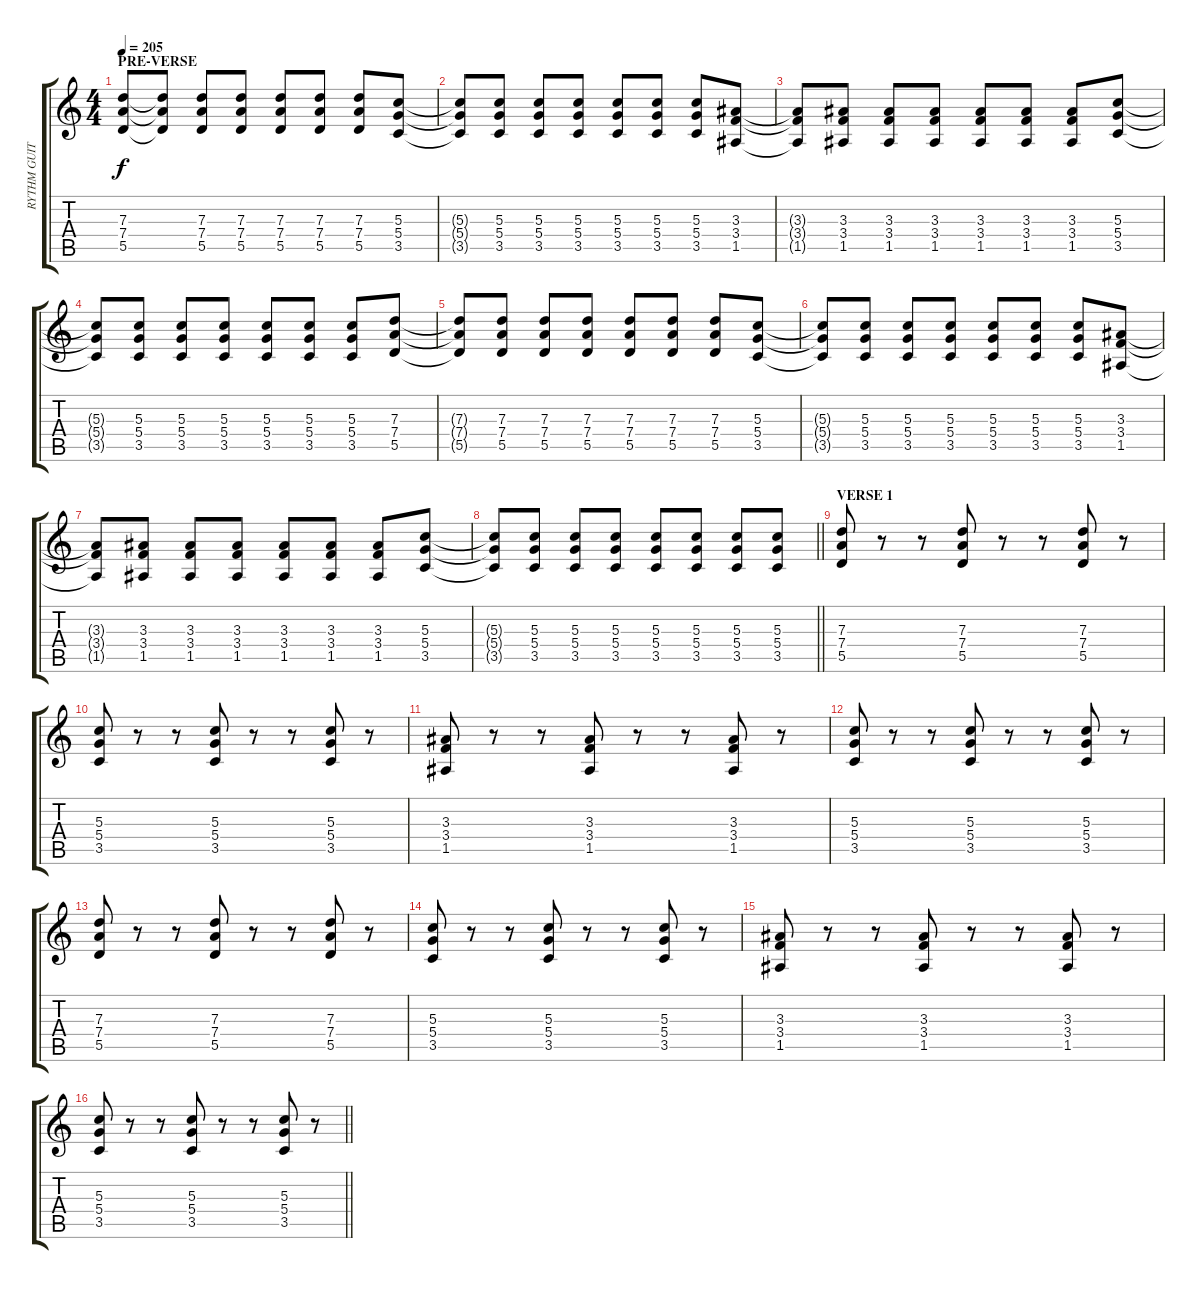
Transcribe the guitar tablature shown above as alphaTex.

\track ("RYTHM GUITAR" "RYTHM GUIT") {instrument distortionguitar}
\staff {score tabs}
\tuning (E4 B3 G3 D3 A2 E2) {hide}
\ts (4 4)
\section ("" "PRE-VERSE")
\tempo 205
\clef g2
\ks c
(7.3 7.4 5.5).8{dy f} (7.3{t} 7.4{t} 5.5{t}).8 (7.3 7.4 5.5).8 (7.3 7.4 5.5).8 (7.3 7.4 5.5).8 (7.3 7.4 5.5).8 (7.3 7.4 5.5).8 (5.3 5.4 3.5).8 |
(5.3{t} 5.4{t} 3.5{t}).8 (5.3 5.4 3.5).8 (5.3 5.4 3.5).8 (5.3 5.4 3.5).8 (5.3 5.4 3.5).8 (5.3 5.4 3.5).8 (5.3 5.4 3.5).8 (3.3 3.4 1.5).8 |
(3.3{t} 3.4{t} 1.5{t}).8 (3.3 3.4 1.5).8 (3.3 3.4 1.5).8 (3.3 3.4 1.5).8 (3.3 3.4 1.5).8 (3.3 3.4 1.5).8 (3.3 3.4 1.5).8 (5.3 5.4 3.5).8 |
(5.3{t} 5.4{t} 3.5{t}).8 (5.3 5.4 3.5).8 (5.3 5.4 3.5).8 (5.3 5.4 3.5).8 (5.3 5.4 3.5).8 (5.3 5.4 3.5).8 (5.3 5.4 3.5).8 (7.3 7.4 5.5).8 |
(7.3{t} 7.4{t} 5.5{t}).8 (7.3 7.4 5.5).8 (7.3 7.4 5.5).8 (7.3 7.4 5.5).8 (7.3 7.4 5.5).8 (7.3 7.4 5.5).8 (7.3 7.4 5.5).8 (5.3 5.4 3.5).8 |
(5.3{t} 5.4{t} 3.5{t}).8 (5.3 5.4 3.5).8 (5.3 5.4 3.5).8 (5.3 5.4 3.5).8 (5.3 5.4 3.5).8 (5.3 5.4 3.5).8 (5.3 5.4 3.5).8 (3.3 3.4 1.5).8 |
(3.3{t} 3.4{t} 1.5{t}).8 (3.3 3.4 1.5).8 (3.3 3.4 1.5).8 (3.3 3.4 1.5).8 (3.3 3.4 1.5).8 (3.3 3.4 1.5).8 (3.3 3.4 1.5).8 (5.3 5.4 3.5).8 |
\barLineRight lightlight
(5.3{t} 5.4{t} 3.5{t}).8 (5.3 5.4 3.5).8 (5.3 5.4 3.5).8 (5.3 5.4 3.5).8 (5.3 5.4 3.5).8 (5.3 5.4 3.5).8 (5.3 5.4 3.5).8 (5.3 5.4 3.5).8 |
\section ("" "VERSE 1")
(7.3 7.4 5.5).8 r.8 r.8 (7.3 7.4 5.5).8 r.8 r.8 (7.3 7.4 5.5).8 r.8 |
(5.3 5.4 3.5).8 r.8 r.8 (5.3 5.4 3.5).8 r.8 r.8 (5.3 5.4 3.5).8 r.8 |
(3.3 3.4 1.5).8 r.8 r.8 (3.3 3.4 1.5).8 r.8 r.8 (3.3 3.4 1.5).8 r.8 |
(5.3 5.4 3.5).8 r.8 r.8 (5.3 5.4 3.5).8 r.8 r.8 (5.3 5.4 3.5).8 r.8 |
(7.3 7.4 5.5).8 r.8 r.8 (7.3 7.4 5.5).8 r.8 r.8 (7.3 7.4 5.5).8 r.8 |
(5.3 5.4 3.5).8 r.8 r.8 (5.3 5.4 3.5).8 r.8 r.8 (5.3 5.4 3.5).8 r.8 |
(3.3 3.4 1.5).8 r.8 r.8 (3.3 3.4 1.5).8 r.8 r.8 (3.3 3.4 1.5).8 r.8 |
\barLineRight lightlight
(5.3 5.4 3.5).8 r.8 r.8 (5.3 5.4 3.5).8 r.8 r.8 (5.3 5.4 3.5).8 r.8
